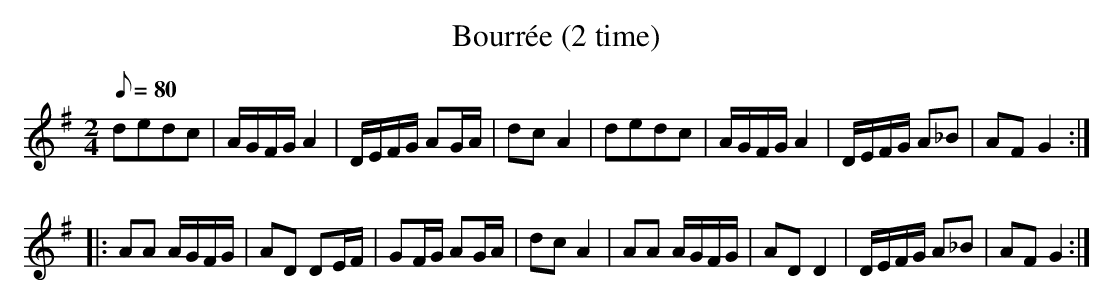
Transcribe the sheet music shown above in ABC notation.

X:1
T:Bourrée (2 time)
L:1/8
M:2/4
Q:80
K:G major
dedc|A/G/F/G/ A2|D/E/F/G/ AG/A/|dcA2|dedc|A/G/F/G/A2|D/E/F/G/ A_B|AFG2:|
|:AA A/G/F/G/|AD  DE/F/|GF/G/ AG/A/|dc A2|AA A/G/F/G/|AD D2|D/E/F/G/ A_B|AFG2:|
